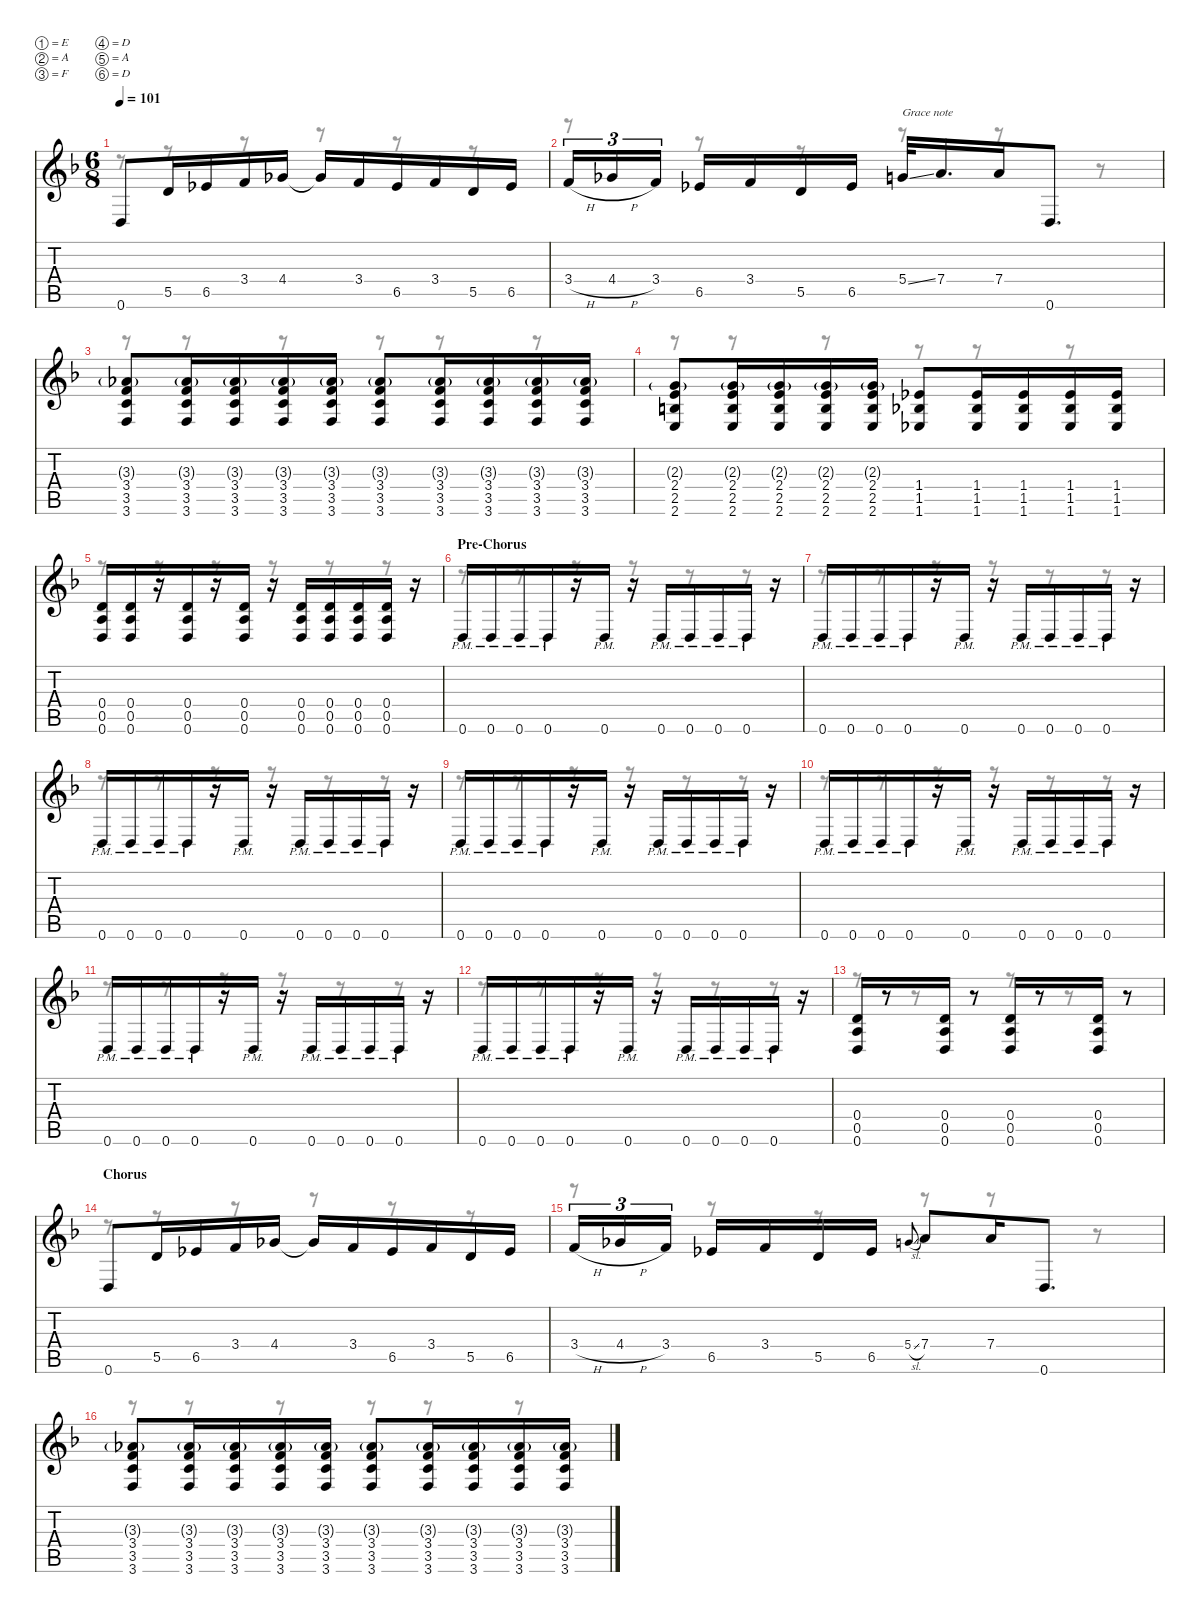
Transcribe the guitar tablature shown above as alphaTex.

\defaultSystemsLayout 4
\hideDynamics
\bracketExtendMode nobrackets
\singleTrackTrackNamePolicy hidden
\multiTrackTrackNamePolicy hidden
\otherSystemsTrackNameOrientation horizontal
\track ("M. Akerfeldt" "dist.guit.") {defaultSystemsLayout 4 instrument distortionguitar}
\staff {score tabs}
\tuning (E4 A3 F3 D3 A2 D2)
\voice
\ts (6 8)
\tempo 101
\clef g2
\ks dminor
0.6{acc forcenatural}.8{dy f beam Up} 5.5{acc forcenatural}.16{beam Up} 6.5{acc b}.16{beam Up} 3.4{acc forcenatural}.16{beam Up} 4.4{acc b}.16{beam Up} 4.4{t acc b}.16{beam Up} 3.4{acc forcenatural}.16{beam Up} 6.5{acc b}.16{beam Up} 3.4{acc forcenatural}.16{beam Up} 5.5{acc forcenatural}.16{beam Up} 6.5{acc b}.16{beam Up} |
3.4{h acc forcenatural}.16{tu (3 2) beam Up} 4.4{h acc b}.16{tu (3 2) dy ff beam Up} 3.4{acc forcenatural}.16{tu (3 2) beam Up} 6.5{acc b}.16{dy f beam Up} 3.4{acc forcenatural}.16{beam Up} 5.5{acc forcenatural}.16{beam Up} 6.5{acc b}.16{beam Up} 5.4{ss acc forcenatural}.32{txt "Grace note" beam Up} 7.4{acc forcenatural}.16{d beam Up} 7.4{acc forcenatural}.16{beam Up} 0.6{acc forcenatural}.8{d beam Up} |
(3.3{g acc b} 3.4{acc forcenatural} 3.5{acc forcenatural} 3.6{acc forcenatural}).8{beam Up} (3.3{g acc b} 3.4{acc forcenatural} 3.5{acc forcenatural} 3.6{acc forcenatural}).16{beam Up} (3.3{g acc b} 3.4{acc forcenatural} 3.5{acc forcenatural} 3.6{acc forcenatural}).16{beam Up} (3.3{g acc b} 3.4{acc forcenatural} 3.5{acc forcenatural} 3.6{acc forcenatural}).16{beam Up} (3.3{g acc b} 3.4{acc forcenatural} 3.5{acc forcenatural} 3.6{acc forcenatural}).16{beam Up} (3.3{g acc b} 3.4{acc forcenatural} 3.5{acc forcenatural} 3.6{acc forcenatural}).8{beam Up} (3.3{g acc b} 3.4{acc forcenatural} 3.5{acc forcenatural} 3.6{acc forcenatural}).16{beam Up} (3.3{g acc b} 3.4{acc forcenatural} 3.5{acc forcenatural} 3.6{acc forcenatural}).16{beam Up} (3.3{g acc b} 3.4{acc forcenatural} 3.5{acc forcenatural} 3.6{acc forcenatural}).16{beam Up} (3.3{g acc b} 3.4{acc forcenatural} 3.5{acc forcenatural} 3.6{acc forcenatural}).16{beam Up} |
(2.3{g acc forcenatural} 2.4{acc forcenatural} 2.5{acc forcenatural} 2.6{acc forcenatural}).8{beam Up} (2.3{g acc forcenatural} 2.4{acc forcenatural} 2.5{acc forcenatural} 2.6{acc forcenatural}).16{beam Up} (2.3{g acc forcenatural} 2.4{acc forcenatural} 2.5{acc forcenatural} 2.6{acc forcenatural}).16{beam Up} (2.3{g acc forcenatural} 2.4{acc forcenatural} 2.5{acc forcenatural} 2.6{acc forcenatural}).16{beam Up} (2.3{g acc forcenatural} 2.4{acc forcenatural} 2.5{acc forcenatural} 2.6{acc forcenatural}).16{beam Up} (1.4{acc b} 1.5{acc b} 1.6{acc b}).8{beam Up} (1.4{acc b} 1.5{acc b} 1.6{acc b}).16{beam Up} (1.4{acc b} 1.5{acc b} 1.6{acc b}).16{beam Up} (1.4{acc b} 1.5{acc b} 1.6{acc b}).16{beam Up} (1.4{acc b} 1.5{acc b} 1.6{acc b}).16{beam Up} |
(0.4{acc forcenatural} 0.5{acc forcenatural} 0.6{acc forcenatural}).16{beam Up} (0.4{acc forcenatural} 0.5{acc forcenatural} 0.6{acc forcenatural}).16{beam Up} r.16{beam Up} (0.4{acc forcenatural} 0.5{acc forcenatural} 0.6{acc forcenatural}).16{beam Up} r.16{beam Up} (0.4{acc forcenatural} 0.5{acc forcenatural} 0.6{acc forcenatural}).16{beam Up} r.16{beam Up} (0.4{acc forcenatural} 0.5{acc forcenatural} 0.6{acc forcenatural}).16{beam Up} (0.4{acc forcenatural} 0.5{acc forcenatural} 0.6{acc forcenatural}).16{beam Up} (0.4{acc forcenatural} 0.5{acc forcenatural} 0.6{acc forcenatural}).16{beam Up} (0.4{acc forcenatural} 0.5{acc forcenatural} 0.6{acc forcenatural}).16{beam Up} r.16{beam Up} |
\section ("" "Pre-Chorus")
0.6{pm acc forcenatural}.16{dy ff beam Up} 0.6{pm acc forcenatural}.16{beam Up} 0.6{pm acc forcenatural}.16{beam Up} 0.6{pm acc forcenatural}.16{beam Up} r.16{beam Up} 0.6{pm acc forcenatural}.16{beam Up} r.16{beam Up} 0.6{pm acc forcenatural}.16{beam Up} 0.6{pm acc forcenatural}.16{beam Up} 0.6{pm acc forcenatural}.16{beam Up} 0.6{pm acc forcenatural}.16{beam Up} r.16{beam Up} |
0.6{pm acc forcenatural}.16{beam Up} 0.6{pm acc forcenatural}.16{beam Up} 0.6{pm acc forcenatural}.16{beam Up} 0.6{pm acc forcenatural}.16{beam Up} r.16{beam Up} 0.6{pm acc forcenatural}.16{beam Up} r.16{beam Up} 0.6{pm acc forcenatural}.16{beam Up} 0.6{pm acc forcenatural}.16{beam Up} 0.6{pm acc forcenatural}.16{beam Up} 0.6{pm acc forcenatural}.16{beam Up} r.16{beam Up} |
0.6{pm acc forcenatural}.16{beam Up} 0.6{pm acc forcenatural}.16{beam Up} 0.6{pm acc forcenatural}.16{beam Up} 0.6{pm acc forcenatural}.16{beam Up} r.16{beam Up} 0.6{pm acc forcenatural}.16{beam Up} r.16{beam Up} 0.6{pm acc forcenatural}.16{beam Up} 0.6{pm acc forcenatural}.16{beam Up} 0.6{pm acc forcenatural}.16{beam Up} 0.6{pm acc forcenatural}.16{beam Up} r.16{beam Up} |
0.6{pm acc forcenatural}.16{beam Up} 0.6{pm acc forcenatural}.16{beam Up} 0.6{pm acc forcenatural}.16{beam Up} 0.6{pm acc forcenatural}.16{beam Up} r.16{beam Up} 0.6{pm acc forcenatural}.16{beam Up} r.16{beam Up} 0.6{pm acc forcenatural}.16{beam Up} 0.6{pm acc forcenatural}.16{beam Up} 0.6{pm acc forcenatural}.16{beam Up} 0.6{pm acc forcenatural}.16{beam Up} r.16{beam Up} |
0.6{pm acc forcenatural}.16{beam Up} 0.6{pm acc forcenatural}.16{beam Up} 0.6{pm acc forcenatural}.16{beam Up} 0.6{pm acc forcenatural}.16{beam Up} r.16{beam Up} 0.6{pm acc forcenatural}.16{beam Up} r.16{beam Up} 0.6{pm acc forcenatural}.16{beam Up} 0.6{pm acc forcenatural}.16{beam Up} 0.6{pm acc forcenatural}.16{beam Up} 0.6{pm acc forcenatural}.16{beam Up} r.16{beam Up} |
0.6{pm acc forcenatural}.16{beam Up} 0.6{pm acc forcenatural}.16{beam Up} 0.6{pm acc forcenatural}.16{beam Up} 0.6{pm acc forcenatural}.16{beam Up} r.16{beam Up} 0.6{pm acc forcenatural}.16{beam Up} r.16{beam Up} 0.6{pm acc forcenatural}.16{beam Up} 0.6{pm acc forcenatural}.16{beam Up} 0.6{pm acc forcenatural}.16{beam Up} 0.6{pm acc forcenatural}.16{beam Up} r.16{beam Up} |
0.6{pm acc forcenatural}.16{beam Up} 0.6{pm acc forcenatural}.16{beam Up} 0.6{pm acc forcenatural}.16{beam Up} 0.6{pm acc forcenatural}.16{beam Up} r.16{beam Up} 0.6{pm acc forcenatural}.16{beam Up} r.16{beam Up} 0.6{pm acc forcenatural}.16{beam Up} 0.6{pm acc forcenatural}.16{beam Up} 0.6{pm acc forcenatural}.16{beam Up} 0.6{pm acc forcenatural}.16{beam Up} r.16{beam Up} |
(0.4{acc forcenatural} 0.5{acc forcenatural} 0.6{acc forcenatural}).16{dy f beam Up} r.8{beam Up} (0.4{acc forcenatural} 0.5{acc forcenatural} 0.6{acc forcenatural}).16{beam Up} r.8{beam Up} (0.4{acc forcenatural} 0.5{acc forcenatural} 0.6{acc forcenatural}).16{beam Up} r.8{beam Up} (0.4{acc forcenatural} 0.5{acc forcenatural} 0.6{acc forcenatural}).16{beam Up} r.8{beam Up} |
\section ("" "Chorus")
0.6{acc forcenatural}.8{beam Up} 5.5{acc forcenatural}.16{beam Up} 6.5{acc b}.16{beam Up} 3.4{acc forcenatural}.16{beam Up} 4.4{acc b}.16{beam Up} 4.4{t acc b}.16{beam Up} 3.4{acc forcenatural}.16{beam Up} 6.5{acc b}.16{beam Up} 3.4{acc forcenatural}.16{beam Up} 5.5{acc forcenatural}.16{beam Up} 6.5{acc b}.16{beam Up} |
3.4{h acc forcenatural}.16{tu (3 2) beam Up} 4.4{h acc b}.16{tu (3 2) dy ff beam Up} 3.4{acc forcenatural}.16{tu (3 2) beam Up} 6.5{acc b}.16{dy f beam Up} 3.4{acc forcenatural}.16{beam Up} 5.5{acc forcenatural}.16{beam Up} 6.5{acc b}.16{beam Up} 5.4{sl acc forcenatural}.8{gr onbeat dy mf beam Up} 7.4{acc forcenatural}.8{dy f beam Up} 7.4{acc forcenatural}.16{beam Up} 0.6{acc forcenatural}.8{d beam Up} |
(3.3{g acc b} 3.4{acc forcenatural} 3.5{acc forcenatural} 3.6{acc forcenatural}).8{beam Up} (3.3{g acc b} 3.4{acc forcenatural} 3.5{acc forcenatural} 3.6{acc forcenatural}).16{beam Up} (3.3{g acc b} 3.4{acc forcenatural} 3.5{acc forcenatural} 3.6{acc forcenatural}).16{beam Up} (3.3{g acc b} 3.4{acc forcenatural} 3.5{acc forcenatural} 3.6{acc forcenatural}).16{beam Up} (3.3{g acc b} 3.4{acc forcenatural} 3.5{acc forcenatural} 3.6{acc forcenatural}).16{beam Up} (3.3{g acc b} 3.4{acc forcenatural} 3.5{acc forcenatural} 3.6{acc forcenatural}).8{beam Up} (3.3{g acc b} 3.4{acc forcenatural} 3.5{acc forcenatural} 3.6{acc forcenatural}).16{beam Up} (3.3{g acc b} 3.4{acc forcenatural} 3.5{acc forcenatural} 3.6{acc forcenatural}).16{beam Up} (3.3{g acc b} 3.4{acc forcenatural} 3.5{acc forcenatural} 3.6{acc forcenatural}).16{beam Up} (3.3{g acc b} 3.4{acc forcenatural} 3.5{acc forcenatural} 3.6{acc forcenatural}).16{beam Up}
\voice
\clef g2
\ottava regular
\simile none
\ks dminor
r.8{dy mf beam Down} r.8{beam Down} r.8{beam Down} r.8{beam Down} r.8{beam Down} r.8{beam Down} |
r.8{beam Down} r.8{beam Down} r.8{beam Down} r.8{beam Down} r.8{beam Down} r.8{beam Down} |
r.8{beam Down} r.8{beam Down} r.8{beam Down} r.8{beam Down} r.8{beam Down} r.8{beam Down} |
r.8{beam Down} r.8{beam Down} r.8{beam Down} r.8{beam Down} r.8{beam Down} r.8{beam Down} |
r.8{beam Down} r.8{beam Down} r.8{beam Down} r.8{beam Down} r.8{beam Down} r.8{beam Down} |
r.8{beam Down} r.8{beam Down} r.8{beam Down} r.8{beam Down} r.8{beam Down} r.8{beam Down} |
r.8{beam Down} r.8{beam Down} r.8{beam Down} r.8{beam Down} r.8{beam Down} r.8{beam Down} |
r.8{beam Down} r.8{beam Down} r.8{beam Down} r.8{beam Down} r.8{beam Down} r.8{beam Down} |
r.8{beam Down} r.8{beam Down} r.8{beam Down} r.8{beam Down} r.8{beam Down} r.8{beam Down} |
r.8{beam Down} r.8{beam Down} r.8{beam Down} r.8{beam Down} r.8{beam Down} r.8{beam Down} |
r.8{beam Down} r.8{beam Down} r.8{beam Down} r.8{beam Down} r.8{beam Down} r.8{beam Down} |
r.8{beam Down} r.8{beam Down} r.8{beam Down} r.8{beam Down} r.8{beam Down} r.8{beam Down} |
r.8{beam Down} r.8{beam Down} r.8{beam Down} r.8{beam Down} r.8{beam Down} r.8{beam Down} |
r.8{beam Down} r.8{beam Down} r.8{beam Down} r.8{beam Down} r.8{beam Down} r.8{beam Down} |
r.8{beam Down} r.8{beam Down} r.8{beam Down} r.8{beam Down} r.8{beam Down} r.8{beam Down} |
r.8{beam Down} r.8{beam Down} r.8{beam Down} r.8{beam Down} r.8{beam Down} r.8{beam Down}
